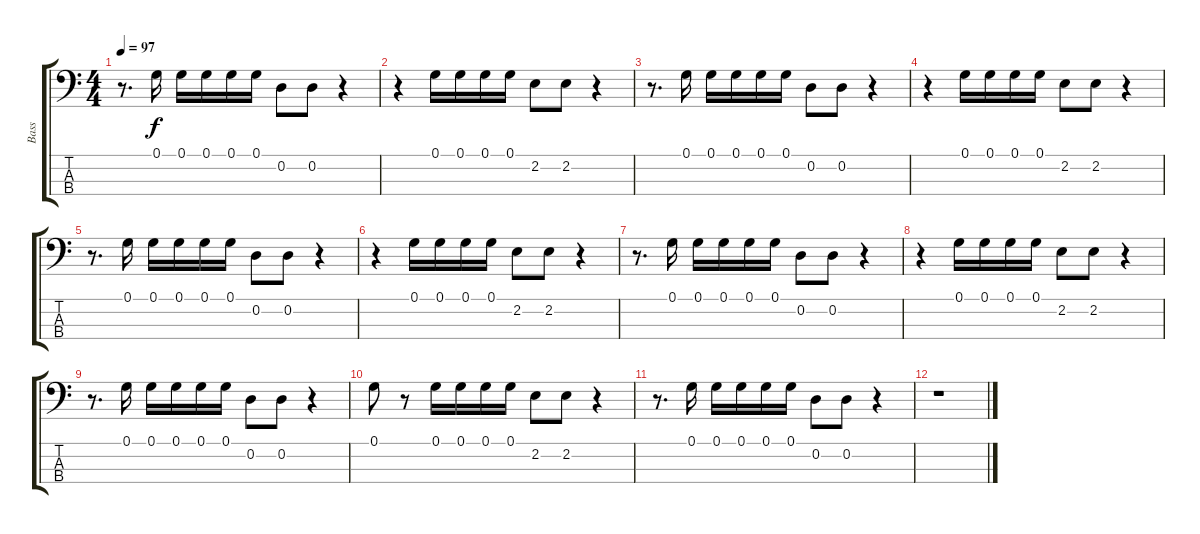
\track ("Bass" "Bass") {instrument fretlessbass}
\staff {score tabs}
\tuning (G2 D2 A1 E1) {hide}
\ts (4 4)
\tempo 97
\clef f4
\ks c
r.8{d dy f} 0.1.16 0.1.16 0.1.16 0.1.16 0.1.16 0.2.8 0.2.8 r.4 |
r.4 0.1.16 0.1.16 0.1.16 0.1.16 2.2.8 2.2.8 r.4 |
r.8{d} 0.1.16 0.1.16 0.1.16 0.1.16 0.1.16 0.2.8 0.2.8 r.4 |
r.4 0.1.16 0.1.16 0.1.16 0.1.16 2.2.8 2.2.8 r.4 |
r.8{d} 0.1.16 0.1.16 0.1.16 0.1.16 0.1.16 0.2.8 0.2.8 r.4 |
r.4 0.1.16 0.1.16 0.1.16 0.1.16 2.2.8 2.2.8 r.4 |
r.8{d} 0.1.16 0.1.16 0.1.16 0.1.16 0.1.16 0.2.8 0.2.8 r.4 |
r.4 0.1.16 0.1.16 0.1.16 0.1.16 2.2.8 2.2.8 r.4 |
r.8{d} 0.1.16 0.1.16 0.1.16 0.1.16 0.1.16 0.2.8 0.2.8 r.4 |
0.1.8 r.8 0.1.16 0.1.16 0.1.16 0.1.16 2.2.8 2.2.8 r.4 |
r.8{d} 0.1.16 0.1.16 0.1.16 0.1.16 0.1.16 0.2.8 0.2.8 r.4 |
r.1
